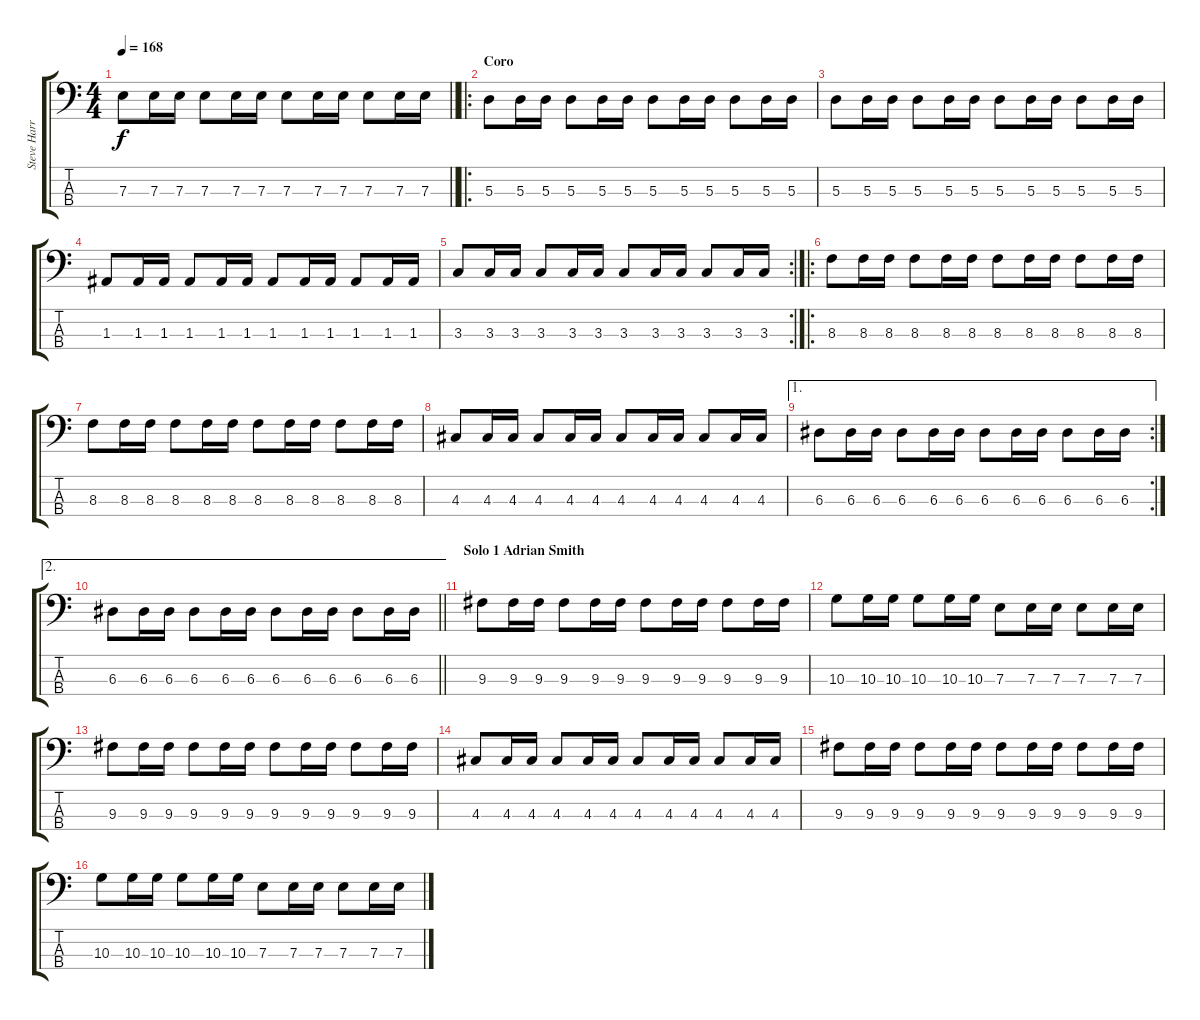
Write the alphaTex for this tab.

\track ("Steve Harris" "Steve Harr") {instrument electricbassfinger}
\staff {score tabs}
\tuning (G2 D2 A1 E1) {hide}
\ts (4 4)
\tempo 168
\clef f4
\barLineRight lightlight
\ks c
7.3.8{dy f} 7.3.16 7.3.16 7.3.8 7.3.16 7.3.16 7.3.8 7.3.16 7.3.16 7.3.8 7.3.16 7.3.16 |
\ro
\section ("" "Coro")
5.3.8 5.3.16 5.3.16 5.3.8 5.3.16 5.3.16 5.3.8 5.3.16 5.3.16 5.3.8 5.3.16 5.3.16 |
5.3.8 5.3.16 5.3.16 5.3.8 5.3.16 5.3.16 5.3.8 5.3.16 5.3.16 5.3.8 5.3.16 5.3.16 |
1.3.8 1.3.16 1.3.16 1.3.8 1.3.16 1.3.16 1.3.8 1.3.16 1.3.16 1.3.8 1.3.16 1.3.16 |
\rc 2
3.3.8 3.3.16 3.3.16 3.3.8 3.3.16 3.3.16 3.3.8 3.3.16 3.3.16 3.3.8 3.3.16 3.3.16 |
\ro
8.3.8 8.3.16 8.3.16 8.3.8 8.3.16 8.3.16 8.3.8 8.3.16 8.3.16 8.3.8 8.3.16 8.3.16 |
8.3.8 8.3.16 8.3.16 8.3.8 8.3.16 8.3.16 8.3.8 8.3.16 8.3.16 8.3.8 8.3.16 8.3.16 |
4.3.8 4.3.16 4.3.16 4.3.8 4.3.16 4.3.16 4.3.8 4.3.16 4.3.16 4.3.8 4.3.16 4.3.16 |
\ae 1
\rc 2
6.3.8 6.3.16 6.3.16 6.3.8 6.3.16 6.3.16 6.3.8 6.3.16 6.3.16 6.3.8 6.3.16 6.3.16 |
\ae 2
\barLineRight lightlight
6.3.8 6.3.16 6.3.16 6.3.8 6.3.16 6.3.16 6.3.8 6.3.16 6.3.16 6.3.8 6.3.16 6.3.16 |
\section ("" "Solo 1 Adrian Smith")
9.3.8 9.3.16 9.3.16 9.3.8 9.3.16 9.3.16 9.3.8 9.3.16 9.3.16 9.3.8 9.3.16 9.3.16 |
10.3.8 10.3.16 10.3.16 10.3.8 10.3.16 10.3.16 7.3.8 7.3.16 7.3.16 7.3.8 7.3.16 7.3.16 |
9.3.8 9.3.16 9.3.16 9.3.8 9.3.16 9.3.16 9.3.8 9.3.16 9.3.16 9.3.8 9.3.16 9.3.16 |
4.3.8 4.3.16 4.3.16 4.3.8 4.3.16 4.3.16 4.3.8 4.3.16 4.3.16 4.3.8 4.3.16 4.3.16 |
9.3.8 9.3.16 9.3.16 9.3.8 9.3.16 9.3.16 9.3.8 9.3.16 9.3.16 9.3.8 9.3.16 9.3.16 |
10.3.8 10.3.16 10.3.16 10.3.8 10.3.16 10.3.16 7.3.8 7.3.16 7.3.16 7.3.8 7.3.16 7.3.16
